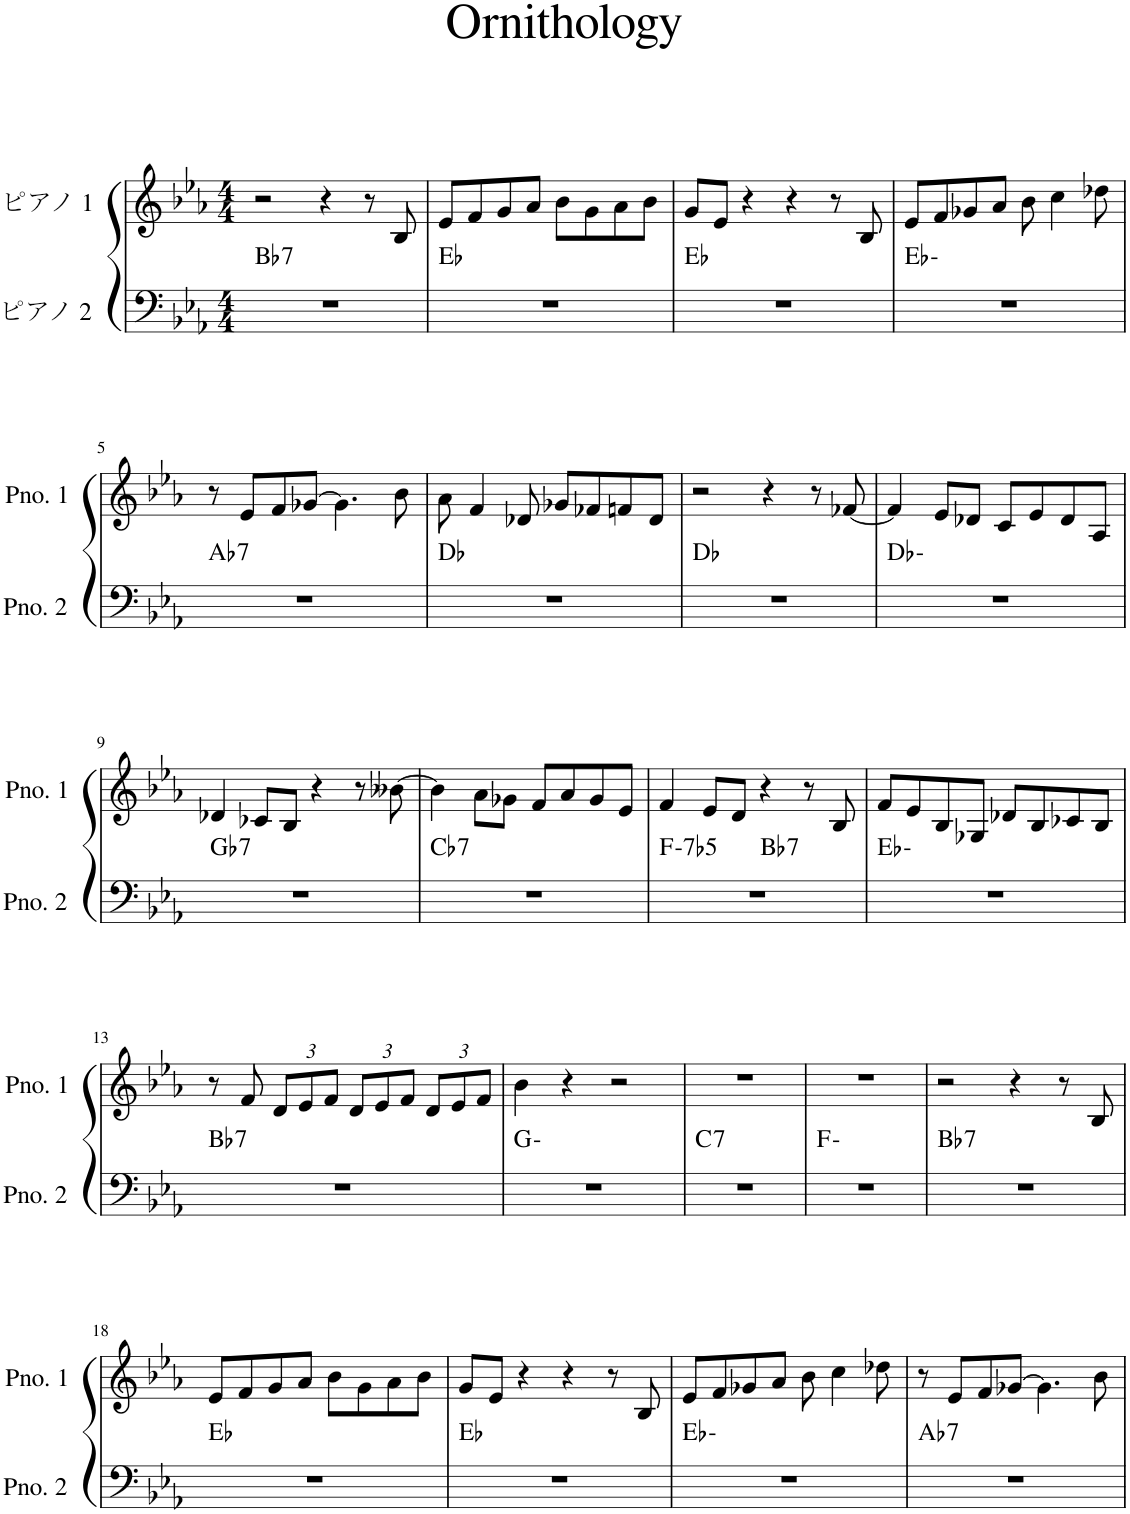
**kern	**harte	**kern
*part2	*part2	*part1
*staff2	*	*staff1
*I"ピアノ 2	*	*I"ピアノ 1
*clefF4	*	*clefG2
*k[b-e-a-]	*	*k[b-e-a-]
*M4/4	*	*M4/4
=1	=1	=1
!	!LO:H:kt=7	!
1r	Bb:7	2r
.	.	4r
.	.	8r
.	.	8B-/
=2	=2	=2
1r	Eb:maj	8e-/L
.	.	8f/
.	.	8g/
.	.	8a-/J
.	.	8b-\L
.	.	8g\
.	.	8a-\
.	.	8b-\J
=3	=3	=3
1r	Eb:maj	8g/L
.	.	8e-/J
.	.	4r
.	.	4r
.	.	8r
.	.	8B-/
=4	=4	=4
1r	Eb:min	8e-/L
.	.	8f/
.	.	8g-X/
.	.	8a-/J
.	.	8b-\
.	.	4cc\
.	.	8dd-X\
!!LO:LB:g=z
=5	=5	=5
!	!LO:H:kt=7	!
1r	Ab:7	8r
.	.	8e-/L
.	.	8f/
.	.	[8g-X/J
.	.	4.g-\]
.	.	8b-\
=6	=6	=6
1r	Db:maj	8a-\
.	.	4f/
.	.	8d-X/
.	.	8g-X/L
.	.	8f-X/
.	.	8fn/
.	.	8d-/J
=7	=7	=7
1r	Db:maj	2r
.	.	4r
.	.	8r
.	.	[8f-X/
=8	=8	=8
1r	Db:min	4f-/]
.	.	8e-/L
.	.	8d-X/J
.	.	8c/L
.	.	8e-/
.	.	8d-/
.	.	8A-/J
!!LO:LB:g=z
=9	=9	=9
!	!LO:H:kt=7	!
1r	Gb:7	4d-X/
.	.	8c-X/L
.	.	8B-/J
.	.	4r
.	.	8r
.	.	[8b--X\
=10	=10	=10
!	!LO:H:kt=7	!
1r	Cb:7	4b--\]
.	.	8a-\L
.	.	8g-X\J
.	.	8f/L
.	.	8a-/
.	.	8g-/
.	.	8e-/J
=11	=11	=11
!	!LO:H:kt=-7b5	!
*^	*	*
1r	2ryy	F:hdim7	4f/
.	.	.	8e-/L
.	.	.	8d/J
!	!	!LO:H:kt=7	!
.	2ryy	Bb:7	4r
.	.	.	8r
.	.	.	8B-/
*v	*v	*	*
=12	=12	=12
1r	Eb:min	8f/L
.	.	8e-/
.	.	8B-/
.	.	8G-X/J
.	.	8d-X/L
.	.	8B-/
.	.	8c-X/
.	.	8B-/J
!!LO:LB:g=z
=13	=13	=13
!	!LO:H:kt=7	!
1r	Bb:7	8r
.	.	8f/
*	*	*Xbrackettup
.	.	12d/L
.	.	12e-/
.	.	12f/J
.	.	12d/L
.	.	12e-/
.	.	12f/J
.	.	12d/L
.	.	12e-/
.	.	12f/J
=14	=14	=14
1r	G:min	4b-\
.	.	4r
.	.	2r
=15	=15	=15
!	!LO:H:kt=7	!
1r	C:7	1r
=16	=16	=16
1r	F:min	1r
=17	=17	=17
!	!LO:H:kt=7	!
1r	Bb:7	2r
.	.	4r
.	.	8r
.	.	8B-/
!!LO:LB:g=z
=18	=18	=18
1r	Eb:maj	8e-/L
.	.	8f/
.	.	8g/
.	.	8a-/J
.	.	8b-\L
.	.	8g\
.	.	8a-\
.	.	8b-\J
=19	=19	=19
1r	Eb:maj	8g/L
.	.	8e-/J
.	.	4r
.	.	4r
.	.	8r
.	.	8B-/
=20	=20	=20
1r	Eb:min	8e-/L
.	.	8f/
.	.	8g-X/
.	.	8a-/J
.	.	8b-\
.	.	4cc\
.	.	8dd-X\
=21	=21	=21
!	!LO:H:kt=7	!
1r	Ab:7	8r
.	.	8e-/L
.	.	8f/
.	.	[8g-X/J
.	.	4.g-\]
.	.	8b-\
=	=	=
*-	*-	*-
